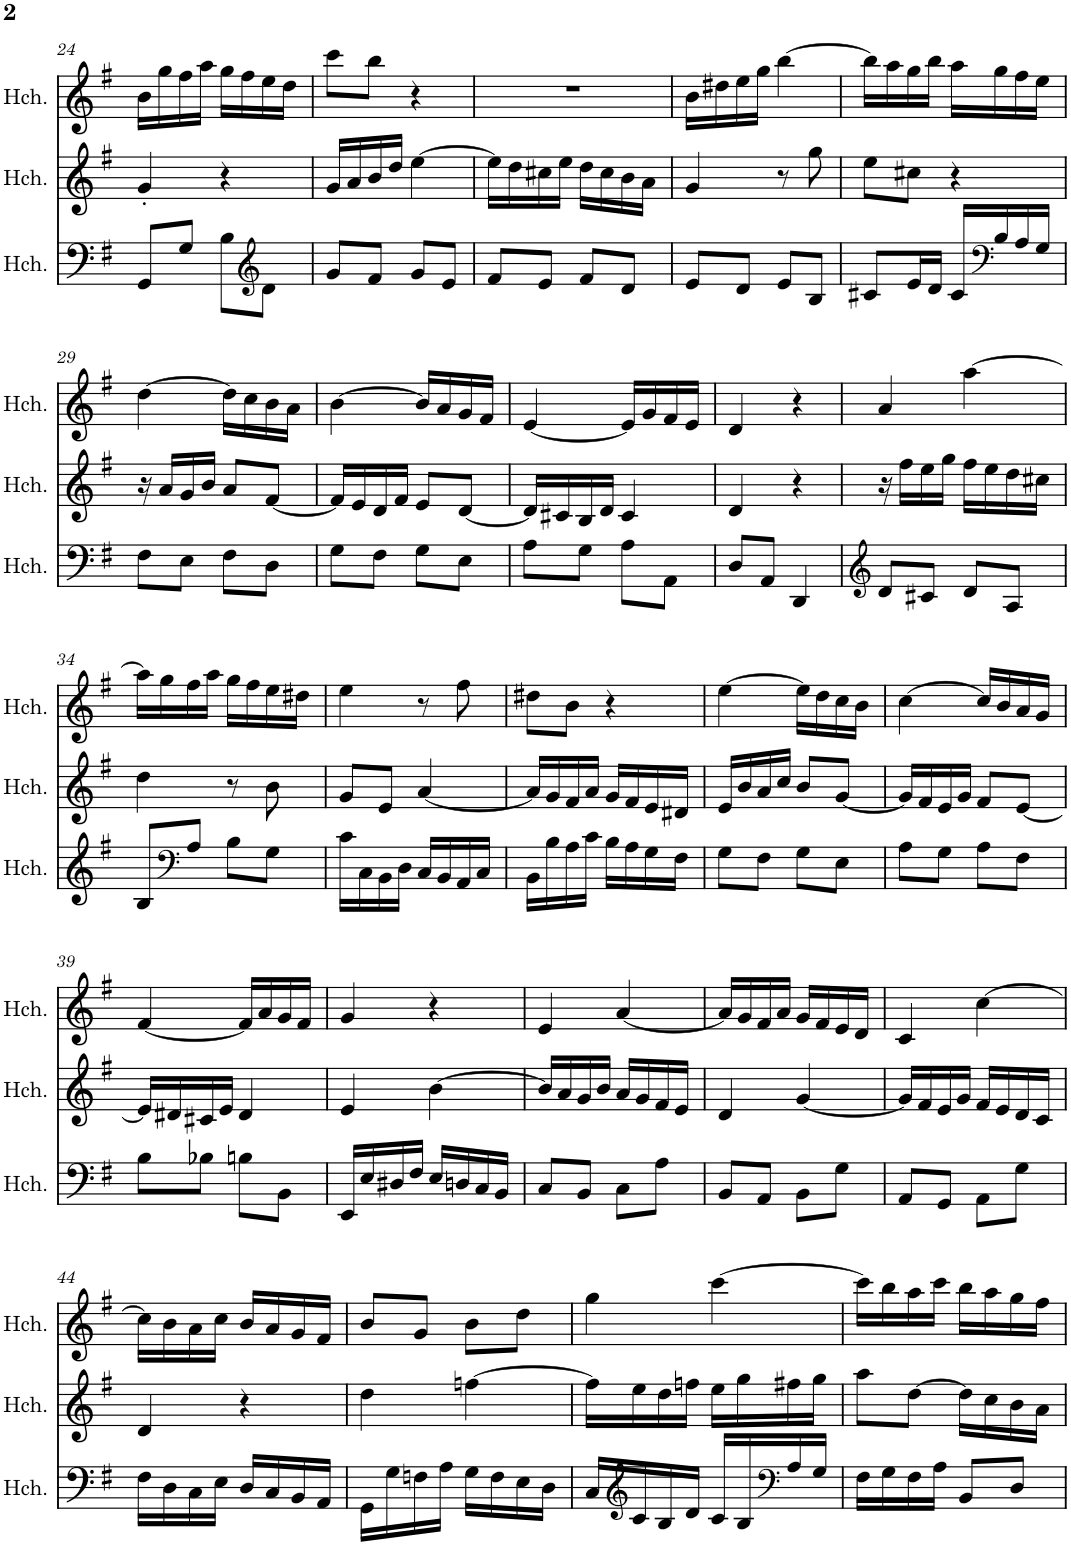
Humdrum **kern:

**kern	**kern	**kern
*part3	*part2	*part1
*staff3	*staff2	*staff1
*I"Harpsichord, Johann Sebastian Bach  (1685-1750)	*I"Harpsichord, --------------------------------------	*I"Harpsichord, Solo Harpsichord with 2 Manuals
*I'Hch.	*I'Hch.	*I'Hch.
!!LO:PB:g=z
*clefF4	*clefG2	*clefG2
*k[f#]	*k[f#]	*k[f#]
*M2/4	*M2/4	*M2/4
=24	=24	=24
8GG/L	4g'/	16b\LL
.	.	16gg\
8G/J	.	16ff#\
.	.	16aa\JJ
8B\L	4r	16gg\LL
.	.	16ff#\
*clefG2	*	*
8d\J	.	16ee\
.	.	16dd\JJ
=25	=25	=25
8g/L	16g/LL	8ccc\L
.	16a/	.
8f#/J	16b/	8bb\J
.	16dd/JJ	.
8g/L	[4ee\	4r
8e/J	.	.
=26	=26	=26
8f#/L	16ee\LL]	2r
.	16dd\	.
8e/J	16cc#X\	.
.	16ee\JJ	.
8f#/L	16dd\LL	.
.	16cc#\	.
8d/J	16b\	.
.	16a\JJ	.
=27	=27	=27
8e/L	4g/	16b\LL
.	.	16dd#X\
8d/J	.	16ee\
.	.	16gg\JJ
8e/L	8r	[4bb\
8B/J	8gg\	.
=28	=28	=28
8c#X/L	8ee\L	16bb\LL]
.	.	16aa\
16e/L	8cc#X\J	16gg\
16d/JJ	.	16bb\JJ
16c#/LL	4r	16aa\LL
*clefF4	*	*
16B/	.	16gg\
16A/	.	16ff#\
16G/JJ	.	16ee\JJ
!!LO:LB:g=z
=29	=29	=29
8F#\L	16r	[4dd\
.	16a/LL	.
8E\J	16g/	.
.	16b/JJ	.
8F#\L	8a/L	16dd\LL]
.	.	16cc\
8D\J	[8f#/J	16b\
.	.	16a\JJ
=30	=30	=30
8G\L	16f#/LL]	[4b\
.	16e/	.
8F#\J	16d/	.
.	16f#/JJ	.
8G\L	8e/L	16b/LL]
.	.	16a/
8E\J	[8d/J	16g/
.	.	16f#/JJ
=31	=31	=31
8A\L	16d/LL]	[4e/
.	16c#X/	.
8G\J	16B/	.
.	16d/JJ	.
8A\L	4c#/	16e/LL]
.	.	16g/
8AA\J	.	16f#/
.	.	16e/JJ
=32	=32	=32
8D/L	4d/	4d/
8AA/J	.	.
4DD/	4r	4r
=33	=33	=33
*clefG2	*	*
8d/L	16r	4a/
.	16ff#\LL	.
8c#X/J	16ee\	.
.	16gg\JJ	.
8d/L	16ff#\LL	[4aa\
.	16ee\	.
8A/J	16dd\	.
.	16cc#X\JJ	.
!!LO:LB:g=z
=34	=34	=34
8B/L	4dd\	16aa\LL]
.	.	16gg\
*clefF4	*	*
8A/J	.	16ff#\
.	.	16aa\JJ
8B\L	8r	16gg\LL
.	.	16ff#\
8G\J	8b\	16ee\
.	.	16dd#X\JJ
=35	=35	=35
16c\LL	8g/L	4ee\
16C\	.	.
16BB\	8e/J	.
16D\JJ	.	.
16C/LL	[4a/	8r
16BB/	.	.
16AA/	.	8ff#\
16C/JJ	.	.
=36	=36	=36
16BB\LL	16a/LL]	8dd#X\L
16B\	16g/	.
16A\	16f#/	8b\J
16c\JJ	16a/JJ	.
16B\LL	16g/LL	4r
16A\	16f#/	.
16G\	16e/	.
16F#\JJ	16d#X/JJ	.
=37	=37	=37
8G\L	16e/LL	[4ee\
.	16b/	.
8F#\J	16a/	.
.	16cc/JJ	.
8G\L	8b/L	16ee\LL]
.	.	16dd\
8E\J	[8g/J	16cc\
.	.	16b\JJ
=38	=38	=38
8A\L	16g/LL]	[4cc\
.	16f#/	.
8G\J	16e/	.
.	16g/JJ	.
8A\L	8f#/L	16cc/LL]
.	.	16b/
8F#\J	[8e/J	16a/
.	.	16g/JJ
!!LO:LB:g=z
=39	=39	=39
8B\L	16e/LL]	[4f#/
.	16d#X/	.
8B-X\J	16c#X/	.
.	16e/JJ	.
8Bn\L	4d#/	16f#/LL]
.	.	16a/
8BB\J	.	16g/
.	.	16f#/JJ
=40	=40	=40
16EE/LL	4e/	4g/
16E/	.	.
16D#X/	.	.
16F#/JJ	.	.
16E/LL	[4b\	4r
16Dn/	.	.
16C/	.	.
16BB/JJ	.	.
=41	=41	=41
8C/L	16b/LL]	4e/
.	16a/	.
8BB/J	16g/	.
.	16b/JJ	.
8C\L	16a/LL	[4a/
.	16g/	.
8A\J	16f#/	.
.	16e/JJ	.
=42	=42	=42
8BB/L	4d/	16a/LL]
.	.	16g/
8AA/J	.	16f#/
.	.	16a/JJ
8BB\L	[4g/	16g/LL
.	.	16f#/
8G\J	.	16e/
.	.	16d/JJ
=43	=43	=43
8AA/L	16g/LL]	4c/
.	16f#/	.
8GG/J	16e/	.
.	16g/JJ	.
8AA\L	16f#/LL	[4cc\
.	16e/	.
8G\J	16d/	.
.	16c/JJ	.
!!LO:LB:g=z
=44	=44	=44
16F#\LL	4d/	16cc\LL]
16D\	.	16b\
16C\	.	16a\
16E\JJ	.	16cc\JJ
16D/LL	4r	16b/LL
16C/	.	16a/
16BB/	.	16g/
16AA/JJ	.	16f#/JJ
=45	=45	=45
16GG\LL	4dd\	8b/L
16G\	.	.
16Fn\	.	8g/J
16A\JJ	.	.
16G\LL	[4ffn\	8b\L
16F\	.	.
16E\	.	8dd\J
16D\JJ	.	.
=46	=46	=46
16C/LL	16ff\LL]	4gg\
*clefG2	*	*
16c/	16ee\	.
16B/	16dd\	.
16d/JJ	16ffn\JJ	.
16c/LL	16ee\LL	[4ccc\
16B/	16gg\	.
*clefF4	*	*
16A/	16ff#X\	.
16G/JJ	16gg\JJ	.
=47	=47	=47
16F#\LL	8aa\L	16ccc\LL]
16G\	.	16bb\
16F#\	[8dd\J	16aa\
16A\JJ	.	16ccc\JJ
8BB/L	16dd\LL]	16bb\LL
.	16cc\	16aa\
8D/J	16b\	16gg\
.	16a\JJ	16ff#\JJ
=	=	=
*-	*-	*-
